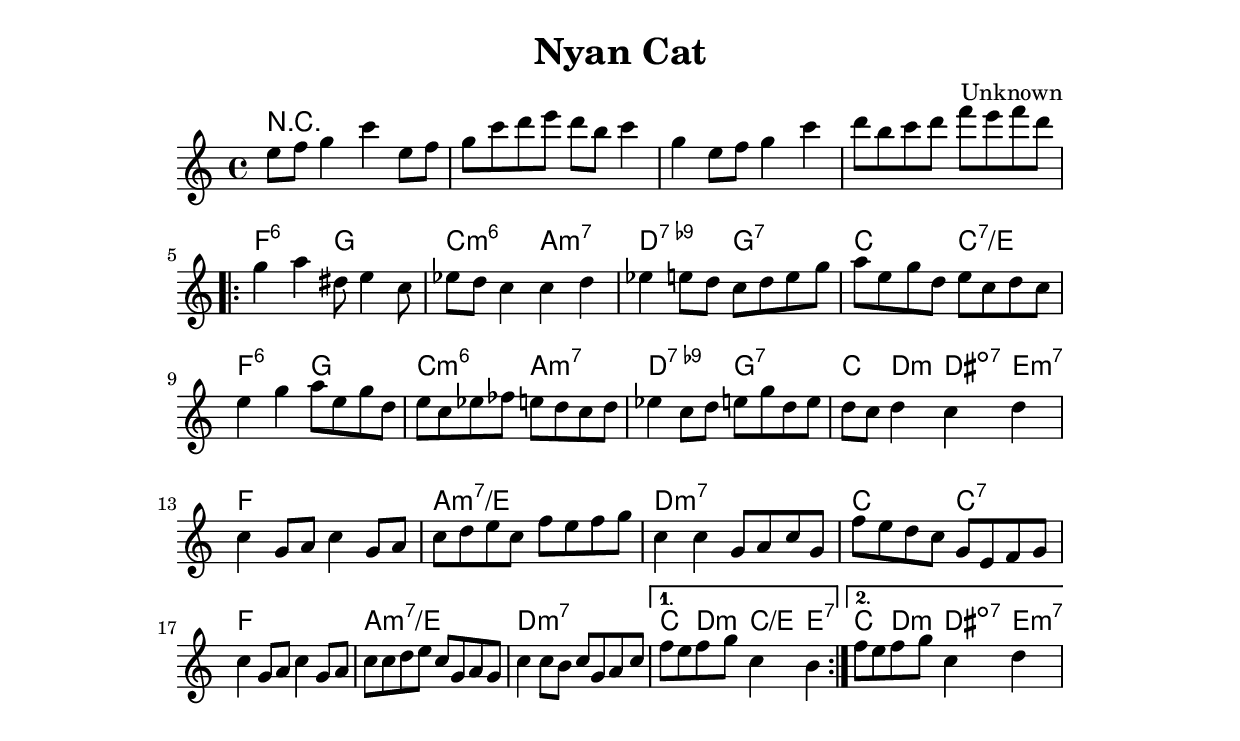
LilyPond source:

\header {
 title = "Nyan Cat" 
 subtitle = "" 
 composer = "Unknown" 
}

\paper {
line-width = 15\cm
indent = 0\cm
}
% Macro to print single slash
rs = {
  \once \override Rest #'stencil = #ly:percent-repeat-item-interface::beat-slash
  \once \override Rest #'thickness = #0.48
  \once \override Rest #'slope = #1.7
  r4
}

% Function to print a specified number of slashes
comp = #(define-music-function (parser location count) ( integer?)
  #{
    \override Rest #'stencil = #ly:percent-repeat-item-interface::beat-slash
    \override Rest #'thickness = #0.48
    \override Rest #'slope = #1.7
    \repeat unfold $count { r4 }
    \revert Rest #'stencil
  #}
)



melody = \relative c' {
	\clef treble
	\key c \major
	\time 4/4

	% Melody here
	\autoBeamOn
	e'8 f g4 c e,8 f |
	g c d e d b c4 |
	g e8 f g4 c |
	d8 b c d f e f d |
    \break
	\repeat volta 2 {
		g,4 a dis,8 e4 c8 |
		ees d c4 c d |
		ees e8 d c d e g |
		a e g d e c d c |
		\break
		e4 g a8 e g d |	
		e c ees fes e d c d |
		ees4 c8 d e g d e |
		d c d4 c d |
		\break 
		c g8 a c4 g8 a |	
		c d e c f e f g |	
		c,4 c g8 a c g |
		f' e d c g e f g |
		\break
		c4 g8 a c4 g8 a |	
		c c d e c g a g |
		c4 c8 b c g a c |
	}
	\alternative {
		{f e f g c,4 b |}
		{f'8 e f g c,4 d |}
	}
	\break
 
   
}

text = \lyricmode {
 % Lyrics here
}

harmonies = \chordmode {
 % Chord changes here
	r1 s s s 
	f2:6 g c:m6 a:m7 d:7.9- g:7 c c:7/e
	f:6 g c:m6 a:m7 d:7.9- g:7 c4 d:m dis:dim7 e:m7
	f1 a:m7/e d:m7 c2 c:7
	f1 a:m7/e d:m7 c4 d:m c:/e e:7 c d:m dis:dim7 e:m7
}
\score {
 <<
 \new ChordNames {
 \set chordChanges = ##t
 \harmonies
 }
 \new Voice = "one" { \autoBeamOff \melody }
 \new Lyrics \lyricsto "one" \text
 >>
	\layout {
		\context {
			\Score
			\override NonMusicalPaperColumn #'line-break-permission = ##f
			\override NonMusicalPaperColumn #'page-break-permission = ##f
		}

	}
 \midi { }
}
